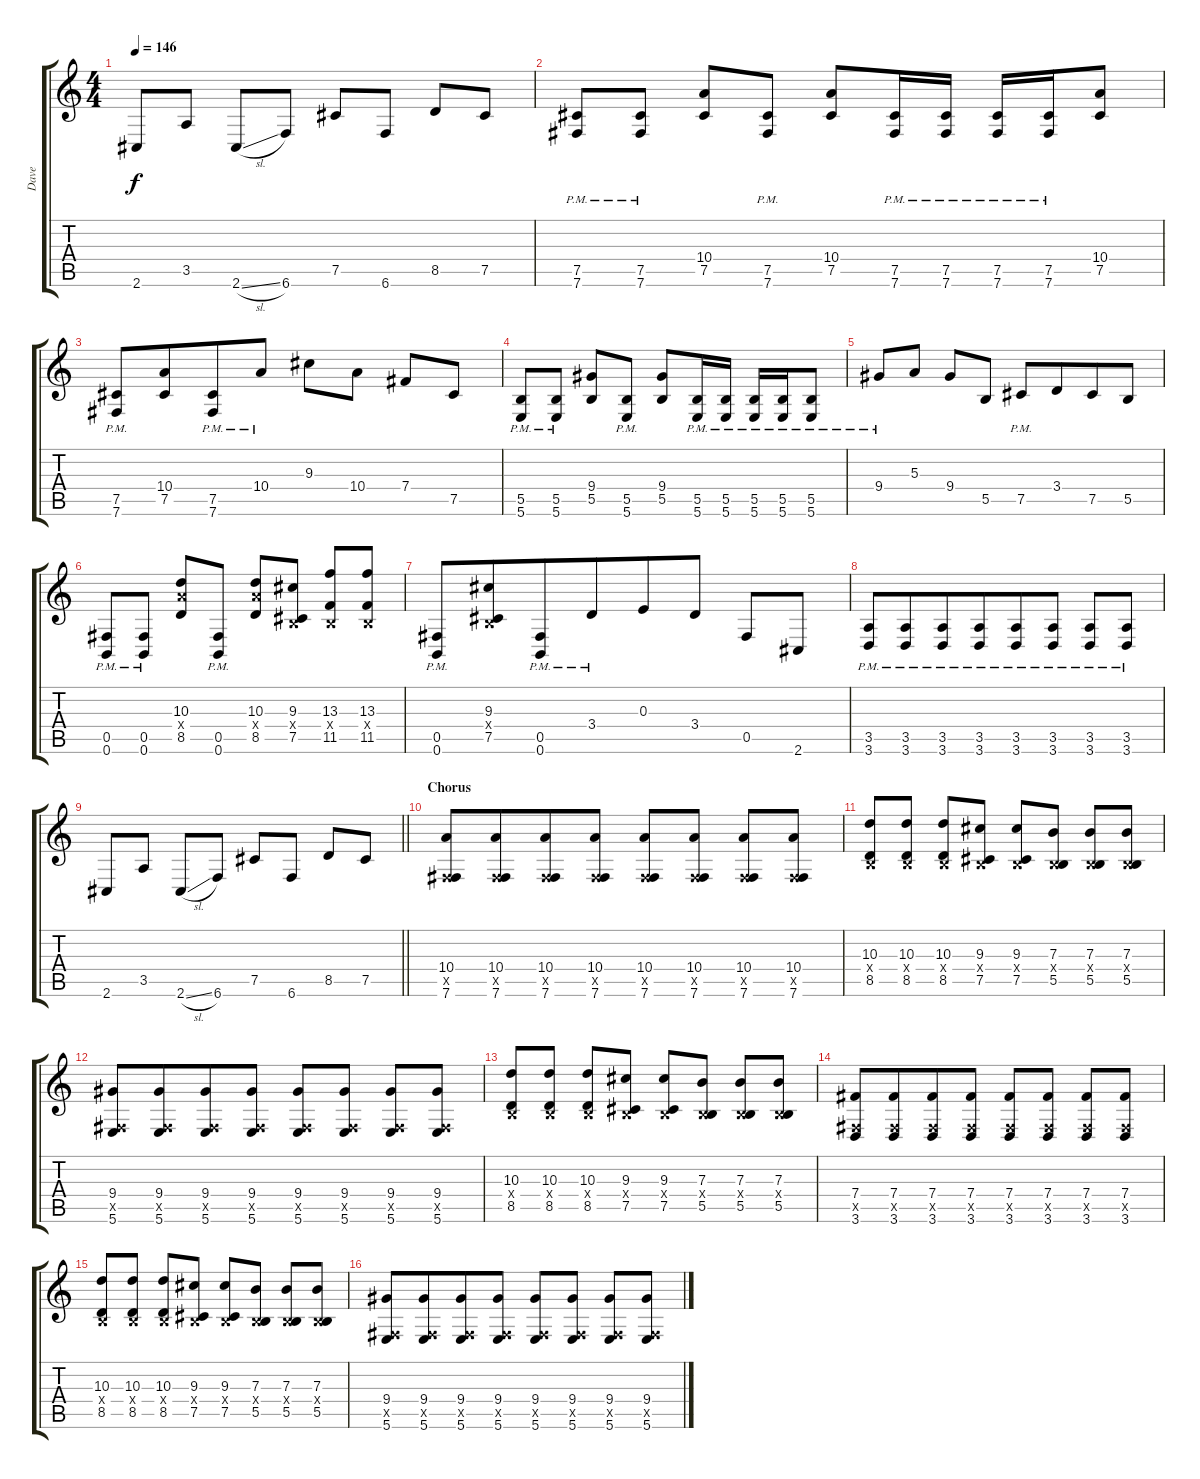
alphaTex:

\track ("Dave" "Dave") {instrument distortionguitar bank 255}
\staff {score tabs}
\tuning (Db4 Ab3 E3 B2 Gb2 B1) {hide}
\ts (4 4)
\tempo 146
\clef g2
\ks c
2.6.8{dy f beam merge} 3.5.8 2.6{sl}.8 6.6.8 7.5.8{beam merge} 6.6.8 8.5.8 7.5.8 |
(7.5 7.6{pm}).8 (7.5 7.6{pm}).8 (10.4 7.5).8{beam merge} (7.5{pm} 7.6).8 (10.4 7.5).8{beam merge} (7.5{pm} 7.6).16 (7.5{pm} 7.6).16 (7.5{pm} 7.6).16 (7.5{pm} 7.6).16 (10.4 7.5).8 |
(7.5{pm} 7.6).8 (10.4 7.5).8{beam merge} (7.5{pm} 7.6).8 10.4{pm}.8 9.3.8 10.4.8 7.4.8 7.5.8 |
(5.5 5.6{pm}).8 (5.5 5.6{pm}).8 (9.4 5.5).8{beam merge} (5.5{pm} 5.6).8 (9.4 5.5).8{beam merge} (5.5{pm} 5.6).16 (5.5{pm} 5.6).16 (5.5{pm} 5.6).16 (5.5{pm} 5.6).16 (5.5 5.6{pm}).8 |
9.4{pm}.8 5.3.8 9.4.8 5.5.8 7.5{pm}.8 3.4.8{beam merge} 7.5.8 5.5.8 |
(0.5 0.6{pm}).8 (0.5 0.6{pm}).8 (10.3 10.4{x} 8.5).8{beam merge} (0.5{pm} 0.6).8 (10.3 10.4{x} 8.5).8 (9.3 0.4{x} 7.5).8 (13.3 0.4{x} 11.5).8{beam merge} (13.3 0.4{x} 11.5).8 |
(0.5{pm} 0.6).8{beam merge} (9.3 0.4{x} 7.5).8{beam merge} (0.5{pm} 0.6).8 3.4{pm}.8{beam merge} 0.3.8 3.4.8 0.5.8 2.6.8 |
(3.5{pm} 3.6{pm}).8 (3.5{pm} 3.6{pm}).8{beam merge} (3.5{pm} 3.6{pm}).8{beam merge} (3.5{pm} 3.6{pm}).8{beam merge} (3.5{pm} 3.6{pm}).8 (3.5{pm} 3.6{pm}).8 (3.5{pm} 3.6{pm}).8 (3.5{pm} 3.6{pm}).8 |
\barLineRight lightlight
2.6.8{beam merge} 3.5.8 2.6{sl}.8 6.6.8 7.5.8{beam merge} 6.6.8 8.5.8 7.5.8 |
\section ("" "Chorus")
(10.4 0.5{x} 7.6).8{beam merge} (10.4 0.5{x} 7.6).8{beam merge} (10.4 0.5{x} 7.6).8 (10.4 0.5{x} 7.6).8 (10.4 0.5{x} 7.6).8 (10.4 0.5{x} 7.6).8 (10.4 0.5{x} 7.6).8 (10.4 0.5{x} 7.6).8 |
(10.3 0.4{x} 8.5).8{beam merge} (10.3 0.4{x} 8.5).8 (10.3 0.4{x} 8.5).8 (9.3 0.4{x} 7.5).8 (9.3 0.4{x} 7.5).8 (7.3 0.4{x} 5.5).8 (7.3 0.4{x} 5.5).8 (7.3 0.4{x} 5.5).8 |
(9.4 0.5{x} 5.6).8{beam merge} (9.4 0.5{x} 5.6).8{beam merge} (9.4 0.5{x} 5.6).8 (9.4 0.5{x} 5.6).8 (9.4 0.5{x} 5.6).8 (9.4 0.5{x} 5.6).8 (9.4 0.5{x} 5.6).8 (9.4 0.5{x} 5.6).8 |
(10.3 0.4{x} 8.5).8{beam merge} (10.3 0.4{x} 8.5).8 (10.3 0.4{x} 8.5).8 (9.3 0.4{x} 7.5).8 (9.3 0.4{x} 7.5).8 (7.3 0.4{x} 5.5).8 (7.3 0.4{x} 5.5).8 (7.3 0.4{x} 5.5).8 |
(7.4 0.5{x} 3.6).8{beam merge} (7.4 0.5{x} 3.6).8{beam merge} (7.4 0.5{x} 3.6).8 (7.4 0.5{x} 3.6).8 (7.4 0.5{x} 3.6).8 (7.4 0.5{x} 3.6).8 (7.4 0.5{x} 3.6).8 (7.4 0.5{x} 3.6).8 |
(10.3 0.4{x} 8.5).8{beam merge} (10.3 0.4{x} 8.5).8 (10.3 0.4{x} 8.5).8 (9.3 0.4{x} 7.5).8 (9.3 0.4{x} 7.5).8 (7.3 0.4{x} 5.5).8 (7.3 0.4{x} 5.5).8 (7.3 0.4{x} 5.5).8 |
(9.4 0.5{x} 5.6).8{beam merge} (9.4 0.5{x} 5.6).8{beam merge} (9.4 0.5{x} 5.6).8 (9.4 0.5{x} 5.6).8 (9.4 0.5{x} 5.6).8 (9.4 0.5{x} 5.6).8 (9.4 0.5{x} 5.6).8 (9.4 0.5{x} 5.6).8
